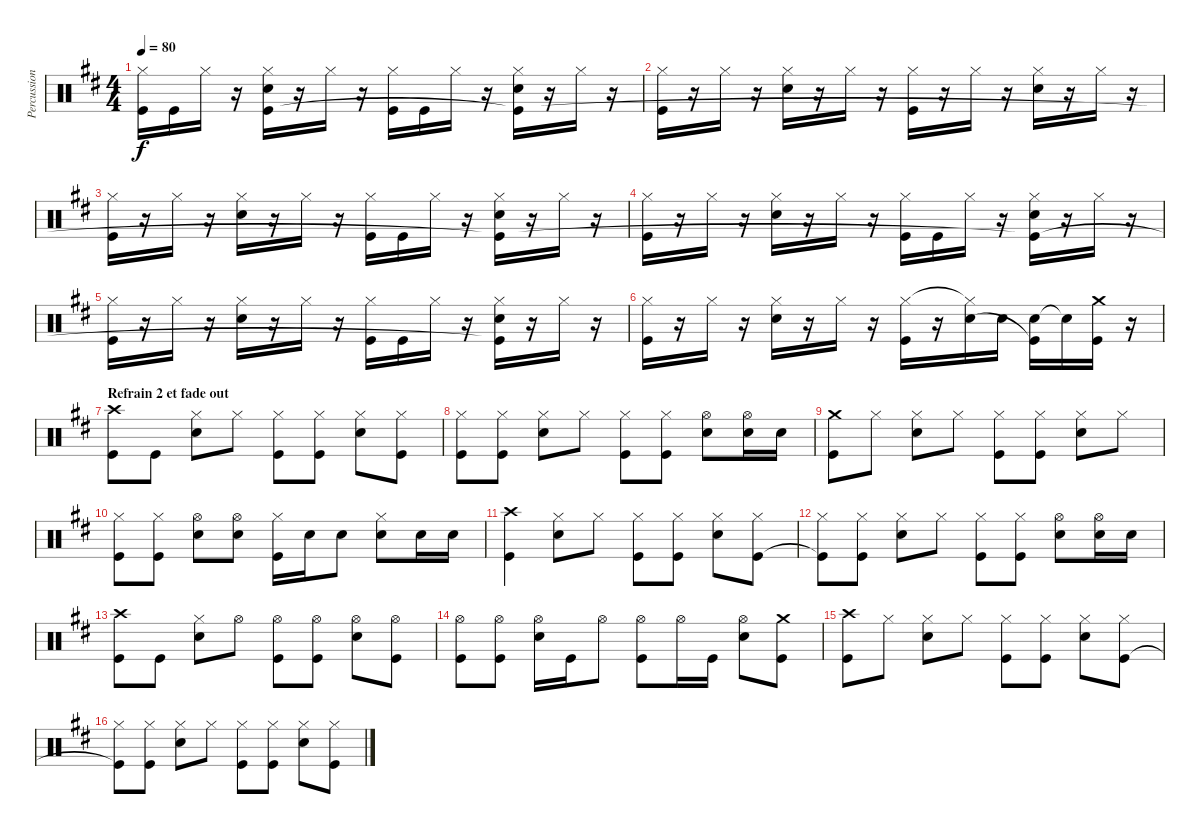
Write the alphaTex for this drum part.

\track ("Percussions" "Percussion") {instrument percussion}
\staff {score}
\articulation defaults
\ts (4 4)
\tempo 80
\clef neutral
\ks d
("Hi-Hat (closed)" "Kick (hit)").16{dy f} "Kick (hit)".16 "Hi-Hat (closed)".16 r.16 ("Hi-Hat (closed)" "Snare (hit) 2" "Kick (hit)"{t}).16 r.16 "Hi-Hat (closed)".16 r.16 ("Hi-Hat (closed)" "Kick (hit)").16 "Kick (hit)".16 "Hi-Hat (closed)".16 r.16 ("Hi-Hat (closed)" "Snare (hit) 2" "Kick (hit)"{t}).16 r.16 "Hi-Hat (closed)".16 r.16 |
("Hi-Hat (closed)" "Kick (hit)").16 r.16 "Hi-Hat (closed)".16 r.16 ("Hi-Hat (closed)" "Snare (hit) 2").16 r.16 "Hi-Hat (closed)".16 r.16 ("Hi-Hat (closed)" "Kick (hit)").16 r.16 "Hi-Hat (closed)".16 r.16 ("Hi-Hat (closed)" "Snare (hit) 2").16 r.16 "Hi-Hat (closed)".16 r.16 |
("Hi-Hat (closed)" "Kick (hit)").16 r.16 "Hi-Hat (closed)".16 r.16 ("Hi-Hat (closed)" "Snare (hit) 2").16 r.16 "Hi-Hat (closed)".16 r.16 ("Hi-Hat (closed)" "Kick (hit)").16 "Kick (hit)".16 "Hi-Hat (closed)".16 r.16 ("Hi-Hat (closed)" "Snare (hit) 2" "Kick (hit)"{t}).16 r.16 "Hi-Hat (closed)".16 r.16 |
("Hi-Hat (closed)" "Kick (hit)").16 r.16 "Hi-Hat (closed)".16 r.16 ("Hi-Hat (closed)" "Snare (hit) 2").16 r.16 "Hi-Hat (closed)".16 r.16 ("Hi-Hat (closed)" "Kick (hit)").16 "Kick (hit)".16 "Hi-Hat (closed)".16 r.16 ("Hi-Hat (closed)" "Snare (hit) 2" "Kick (hit)"{t}).16 r.16 "Hi-Hat (closed)".16 r.16 |
("Hi-Hat (closed)" "Kick (hit)").16 r.16 "Hi-Hat (closed)".16 r.16 ("Hi-Hat (closed)" "Snare (hit) 2").16 r.16 "Hi-Hat (closed)".16 r.16 ("Hi-Hat (closed)" "Kick (hit)").16 "Kick (hit)".16 "Hi-Hat (closed)".16 r.16 ("Hi-Hat (closed)" "Snare (hit) 2" "Kick (hit)"{t}).16 r.16 "Hi-Hat (closed)".16 r.16 |
("Hi-Hat (closed)" "Kick (hit)").16 r.16 "Hi-Hat (closed)".16 r.16 ("Hi-Hat (closed)" "Snare (hit) 2").16 r.16 "Hi-Hat (closed)".16 r.16 ("Hi-Hat (closed)" "Kick (hit)").16 r.16 ("Hi-Hat (closed)"{t} "Snare (hit) 2").16 "Snare (hit) 2".16 ("Snare (hit) 2" "Kick (hit)"{t}).16 "Snare (hit) 2"{t}.16 ("Crash medium (hit)" "Kick (hit)").16 r.16 |
\section ("" "Refrain 2 et fade out")
("Crash high (hit)" "Kick (hit)").8 "Kick (hit)".8 ("Hi-Hat (closed)" "Snare (hit) 2").8 "Hi-Hat (closed)".8 ("Hi-Hat (closed)" "Kick (hit)").8 ("Hi-Hat (closed)" "Kick (hit)").8 ("Hi-Hat (closed)" "Snare (hit) 2").8 ("Hi-Hat (closed)" "Kick (hit)").8 |
("Hi-Hat (closed)" "Kick (hit)").8 ("Hi-Hat (closed)" "Kick (hit)").8 ("Hi-Hat (closed)" "Snare (hit) 2").8 "Hi-Hat (closed)".8 ("Hi-Hat (closed)" "Kick (hit)").8 ("Hi-Hat (closed)" "Kick (hit)").8 ("Hi-Hat (open)" "Snare (hit) 2").8 ("Hi-Hat (open)" "Snare (hit) 2").16 "Snare (hit) 2".16 |
("Crash medium (hit)" "Kick (hit)").8 "Hi-Hat (closed)".8 ("Hi-Hat (closed)" "Snare (hit) 2").8 "Hi-Hat (closed)".8 ("Hi-Hat (closed)" "Kick (hit)").8 ("Hi-Hat (closed)" "Kick (hit)").8 ("Hi-Hat (closed)" "Snare (hit) 2").8 "Hi-Hat (closed)".8 |
("Hi-Hat (closed)" "Kick (hit)").8 ("Hi-Hat (closed)" "Kick (hit)").8 ("Hi-Hat (open)" "Snare (hit) 2").8 ("Hi-Hat (open)" "Snare (hit) 2").8 ("Hi-Hat (closed)" "Kick (hit)").16 "Snare (hit) 2".16 "Snare (hit) 2".8 ("Hi-Hat (closed)" "Snare (hit) 2").8 "Snare (hit) 2".16 "Snare (hit) 2".16 |
("Crash high (hit)" "Kick (hit)").4 ("Hi-Hat (closed)" "Snare (hit) 2").8 "Hi-Hat (closed)".8 ("Hi-Hat (closed)" "Kick (hit)").8 ("Hi-Hat (closed)" "Kick (hit)").8 ("Hi-Hat (closed)" "Snare (hit) 2").8 ("Hi-Hat (closed)" "Kick (hit)").8 |
("Hi-Hat (closed)" "Kick (hit)"{t}).8 ("Hi-Hat (closed)" "Kick (hit)").8 ("Hi-Hat (closed)" "Snare (hit) 2").8 "Hi-Hat (closed)".8 ("Hi-Hat (closed)" "Kick (hit)").8 ("Hi-Hat (closed)" "Kick (hit)").8 ("Hi-Hat (open)" "Snare (hit) 2").8 ("Hi-Hat (open)" "Snare (hit) 2").16 "Snare (hit) 2".16 |
("Crash high (hit)" "Kick (hit)").8 "Kick (hit)".8 ("Hi-Hat (closed)" "Snare (hit) 2").8 "Hi-Hat (open)".8 ("Hi-Hat (open)" "Kick (hit)").8 ("Hi-Hat (open)" "Kick (hit)").8 ("Hi-Hat (open)" "Snare (hit) 2").8 ("Hi-Hat (open)" "Kick (hit)").8 |
("Hi-Hat (open)" "Kick (hit)").8 ("Hi-Hat (open)" "Kick (hit)").8 ("Hi-Hat (open)" "Snare (hit) 2").16 "Kick (hit)".16 "Hi-Hat (open)".8 ("Hi-Hat (open)" "Kick (hit)").8 "Hi-Hat (open)".16 "Kick (hit)".16 ("Hi-Hat (open)" "Snare (hit) 2").8 ("Crash medium (hit)" "Kick (hit)").8 |
("Crash high (hit)" "Kick (hit)").8 "Hi-Hat (closed)".8 ("Hi-Hat (closed)" "Snare (hit) 2").8 "Hi-Hat (closed)".8 ("Hi-Hat (closed)" "Kick (hit)").8 ("Hi-Hat (closed)" "Kick (hit)").8 ("Hi-Hat (closed)" "Snare (hit) 2").8 ("Hi-Hat (closed)" "Kick (hit)").8 |
("Hi-Hat (closed)" "Kick (hit)"{t}).8 ("Hi-Hat (closed)" "Kick (hit)").8 ("Hi-Hat (closed)" "Snare (hit) 2").8 "Hi-Hat (closed)".8 ("Hi-Hat (closed)" "Kick (hit)").8 ("Hi-Hat (closed)" "Kick (hit)").8 ("Hi-Hat (closed)" "Snare (hit) 2").8 ("Hi-Hat (closed)" "Kick (hit)").8
